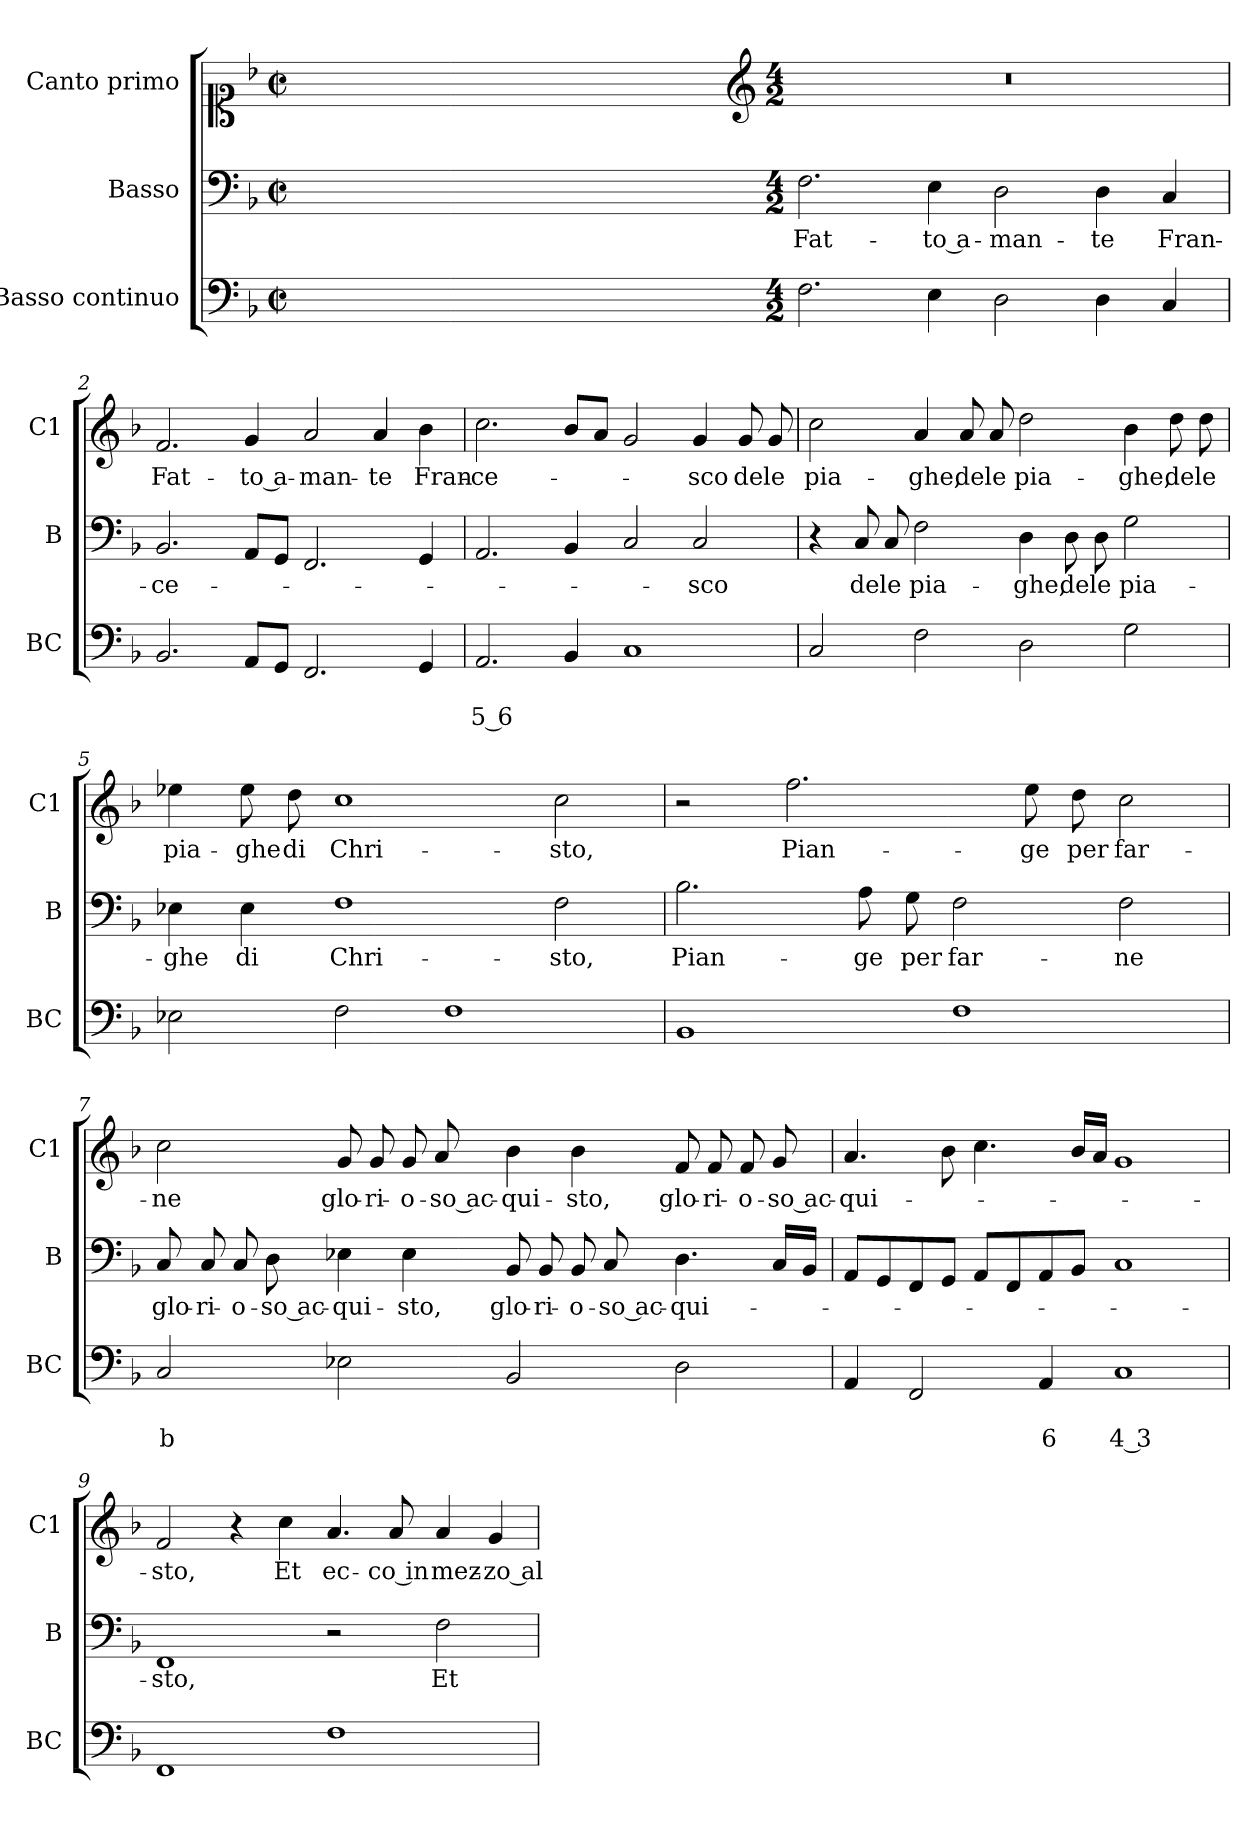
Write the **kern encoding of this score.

**kern	**text	**text	**kern	**text	**kern	**text
*part3	*part3	*part3	*part2	*part2	*part1	*part1
*staff3	*staff3	*staff3	*staff2	*staff2	*staff1	*staff1
*I"Basso continuo	*	*	*I"Basso	*	*I"Canto primo	*
*I'BC	*	*	*I'B	*	*I'C1	*
*clefF4	*	*	*clefF4	*	*clefC1	*
*k[b-]	*	*	*k[b-]	*	*k[b-]	*
*F:	*	*	*F:	*	*F:	*
*M2/2	*	*	*M2/2	*	*M2/2	*
*met(c|)	*	*	*met(c|)	*	*met(c|)	*
=	=	=	=	=	=	=
1ryy	.	.	1ryy	.	1ryy	.
=1X-	=1X-	=1X-	=1X-	=1X-	=1X-	=1X-
4ryy	.	.	4ryy	.	4ryy	.
4ryy	.	.	4ryy	.	4ryy	.
4ryy	.	.	4ryy	.	4ryy	.
4ryy	.	.	4ryy	.	4ryy	.
=1-	=1-	=1-	=1-	=1-	=1-	=1-
*	*	*	*	*	*clefG2	*
*M4/2	*	*	*M4/2	*	*M4/2	*
!	!	!	!	!LO:LY:b	!	!
2.F\	.	.	2.F\	Fat-	0r	.
!	!	!	!	!LO:LY:b	!	!
4E\	.	.	4E\	-to a-	.	.
!	!	!	!	!LO:LY:b	!	!
2D\	.	.	2D\	-man-	.	.
!	!	!	!	!LO:LY:b	!	!
4D\	.	.	4D\	-te	.	.
!	!	!	!	!LO:LY:b	!	!
4C/	.	.	4C/	Fran-	.	.
=2	=2	=2	=2	=2	=2	=2
!	!	!	!	!LO:LY:b	!	!LO:LY:b
2.BB-/	.	.	2.BB-/	-ce-	2.f/	Fat-
!	!	!	!	!	!	!LO:LY:b
8AA/L	.	.	8AA/L	.	4g/	-to a-
8GG/J	.	.	8GG/J	.	.	.
!	!	!	!	!	!	!LO:LY:b
2.FF/	.	.	2.FF/	.	2a/	-man-
!	!	!	!	!	!	!LO:LY:b
.	.	.	.	.	4a/	-te
!	!	!	!	!	!	!LO:LY:b
4GG/	.	.	4GG/	.	4b-\	Fran-
=3	=3	=3	=3	=3	=3	=3
!	!	!LO:LY:b	!	!	!	!LO:LY:b
2.AA/	.	5 6	2.AA/	.	2.cc\	-ce-
4BB-/	.	.	4BB-/	.	8b-/L	.
.	.	.	.	.	8a/J	.
1C	.	.	2C/	.	2g/	.
!	!	!	!	!LO:LY:b	!	!LO:LY:b
.	.	.	2C/	-sco	4g/	-sco
!	!	!	!	!	!	!LO:LY:b
.	.	.	.	.	8g/	de
!	!	!	!	!	!	!LO:LY:b
.	.	.	.	.	8g/	le
!!LO:LB:g=z
=4	=4	=4	=4	=4	=4	=4
!	!	!	!	!	!	!LO:LY:b
2C/	.	.	4r	.	2cc\	pia-
!	!	!	!	!LO:LY:b	!	!
.	.	.	8C/	de	.	.
!	!	!	!	!LO:LY:b	!	!
.	.	.	8C/	le	.	.
!	!	!	!	!LO:LY:b	!	!LO:LY:b
2F\	.	.	2F\	pia-	4a/	-ghe,
!	!	!	!	!	!	!LO:LY:b
.	.	.	.	.	8a/	de
!	!	!	!	!	!	!LO:LY:b
.	.	.	.	.	8a/	le
!	!	!	!	!LO:LY:b	!	!LO:LY:b
2D\	.	.	4D\	-ghe,	2dd\	pia-
!	!	!	!	!LO:LY:b	!	!
.	.	.	8D\	de	.	.
!	!	!	!	!LO:LY:b	!	!
.	.	.	8D\	le	.	.
!	!	!	!	!LO:LY:b	!	!LO:LY:b
2G\	.	.	2G\	pia-	4b-\	-ghe,
!	!	!	!	!	!	!LO:LY:b
.	.	.	.	.	8dd\	de
!	!	!	!	!	!	!LO:LY:b
.	.	.	.	.	8dd\	le
=5	=5	=5	=5	=5	=5	=5
!	!	!	!	!LO:LY:b	!	!LO:LY:b
2E-X\	.	.	4E-X\	-ghe	4ee-X\	pia-
!	!	!	!	!LO:LY:b	!	!LO:LY:b
.	.	.	4E-\	di	8ee-\	-ghe
!	!	!	!	!	!	!LO:LY:b
.	.	.	.	.	8dd\	di
!	!	!	!	!LO:LY:b	!	!LO:LY:b
2F\	.	.	1F	Chri-	1cc	Chri-
1F	.	.	.	.	.	.
!	!	!	!	!LO:LY:b	!	!LO:LY:b
.	.	.	2F\	-sto,	2cc\	-sto,
=6	=6	=6	=6	=6	=6	=6
!	!	!	!	!LO:LY:b	!	!
1BB-	.	.	2.B-\	Pian-	2r	.
!	!	!	!	!	!	!LO:LY:b
.	.	.	.	.	2.ff\	Pian-
!	!	!	!	!LO:LY:b	!	!
.	.	.	8A\	-ge	.	.
!	!	!	!	!LO:LY:b	!	!
.	.	.	8G\	per	.	.
!	!	!	!	!LO:LY:b	!	!
1F	.	.	2F\	far-	.	.
!	!	!	!	!	!	!LO:LY:b
.	.	.	.	.	8ee\	-ge
!	!	!	!	!	!	!LO:LY:b
.	.	.	.	.	8dd\	per
!	!	!	!	!LO:LY:b	!	!LO:LY:b
.	.	.	2F\	-ne	2cc\	far-
!!LO:LB:g=z
=7	=7	=7	=7	=7	=7	=7
!	!	!LO:LY:b	!	!LO:LY:b	!	!LO:LY:b
2C/	.	b	8C/	glo-	2cc\	-ne
!	!	!	!	!LO:LY:b	!	!
.	.	.	8C/	-ri-	.	.
!	!	!	!	!LO:LY:b	!	!
.	.	.	8C/	-o-	.	.
!	!	!	!	!LO:LY:b	!	!
.	.	.	8D\	-so ac-	.	.
!	!	!	!	!LO:LY:b	!	!LO:LY:b
2E-X\	.	.	4E-X\	-qui-	8g/	glo-
!	!	!	!	!	!	!LO:LY:b
.	.	.	.	.	8g/	-ri-
!	!	!	!	!LO:LY:b	!	!LO:LY:b
.	.	.	4E-\	-sto,	8g/	-o-
!	!	!	!	!	!	!LO:LY:b
.	.	.	.	.	8a/	-so ac-
!	!	!	!	!LO:LY:b	!	!LO:LY:b
2BB-/	.	.	8BB-/	glo-	4b-\	-qui-
!	!	!	!	!LO:LY:b	!	!
.	.	.	8BB-/	-ri-	.	.
!	!	!	!	!LO:LY:b	!	!LO:LY:b
.	.	.	8BB-/	-o-	4b-\	-sto,
!	!	!	!	!LO:LY:b	!	!
.	.	.	8C/	-so ac-	.	.
!	!	!	!	!LO:LY:b	!	!LO:LY:b
2D\	.	.	4.D\	-qui-	8f/	glo-
!	!	!	!	!	!	!LO:LY:b
.	.	.	.	.	8f/	-ri-
!	!	!	!	!	!	!LO:LY:b
.	.	.	.	.	8f/	-o-
!	!	!	!	!	!	!LO:LY:b
.	.	.	16C/LL	.	8g/	-so ac-
.	.	.	16BB-/JJ	.	.	.
=8	=8	=8	=8	=8	=8	=8
!	!	!	!	!	!	!LO:LY:b
4AA/	.	.	8AA/L	.	4.a/	-qui-
.	.	.	8GG/	.	.	.
2FF/	.	.	8FF/	.	.	.
.	.	.	8GG/J	.	8b-\	.
.	.	.	8AA/L	.	4.cc\	.
.	.	.	8FF/	.	.	.
!	!	!LO:LY:b	!	!	!	!
4AA/	.	6	8AA/	.	.	.
.	.	.	8BB-/J	.	16b-/LL	.
.	.	.	.	.	16a/JJ	.
!	!	!LO:LY:b	!	!	!	!
1C	.	4 3	1C	.	1g	.
!!LO:LB:g=z
=9	=9	=9	=9	=9	=9	=9
!	!	!	!	!LO:LY:b	!	!LO:LY:b
1FF	.	.	1FF	-sto,	2f/	-sto,
.	.	.	.	.	4r	.
!	!	!	!	!	!	!LO:LY:b
.	.	.	.	.	4cc\	Et
!	!	!	!	!	!	!LO:LY:b
1F	.	.	2r	.	4.a/	ec-
!	!	!	!	!	!	!LO:LY:b
.	.	.	.	.	8a/	-co in
!	!	!	!	!LO:LY:b	!	!LO:LY:b
.	.	.	2F\	Et	4a/	mez-
!	!	!	!	!	!	!LO:LY:b
.	.	.	.	.	4g/	-zo al
=	=	=	=	=	=	=
*-	*-	*-	*-	*-	*-	*-
